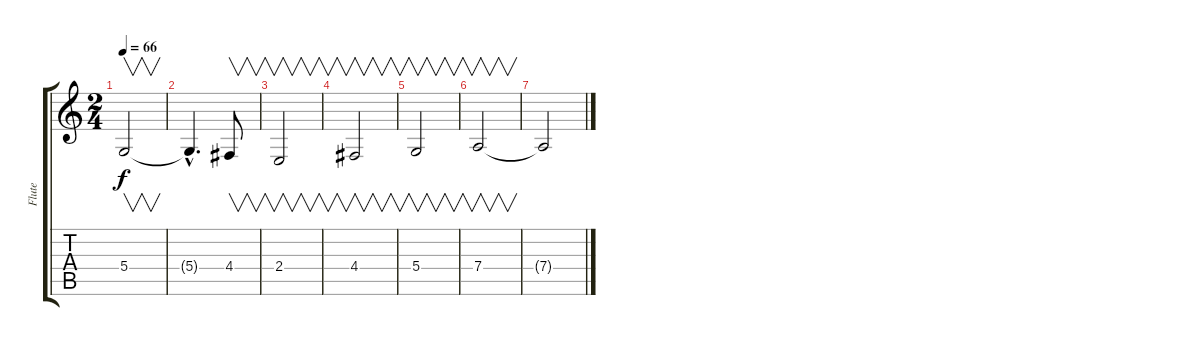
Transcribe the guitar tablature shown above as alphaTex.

\track ("Flute" "Flute") {instrument flute}
\staff {score tabs}
\tuning (E4 B3 G3 D3 A2 E2) {hide}
\ts (2 4)
\tempo 66
\clef g2
\ks c
5.4.2{v dy f} |
5.4{hac t}.4{d} 4.4.8{v} |
2.4.2{v} |
4.4.2{v} |
5.4.2{v} |
7.4.2{v} |
7.4{t}.2
